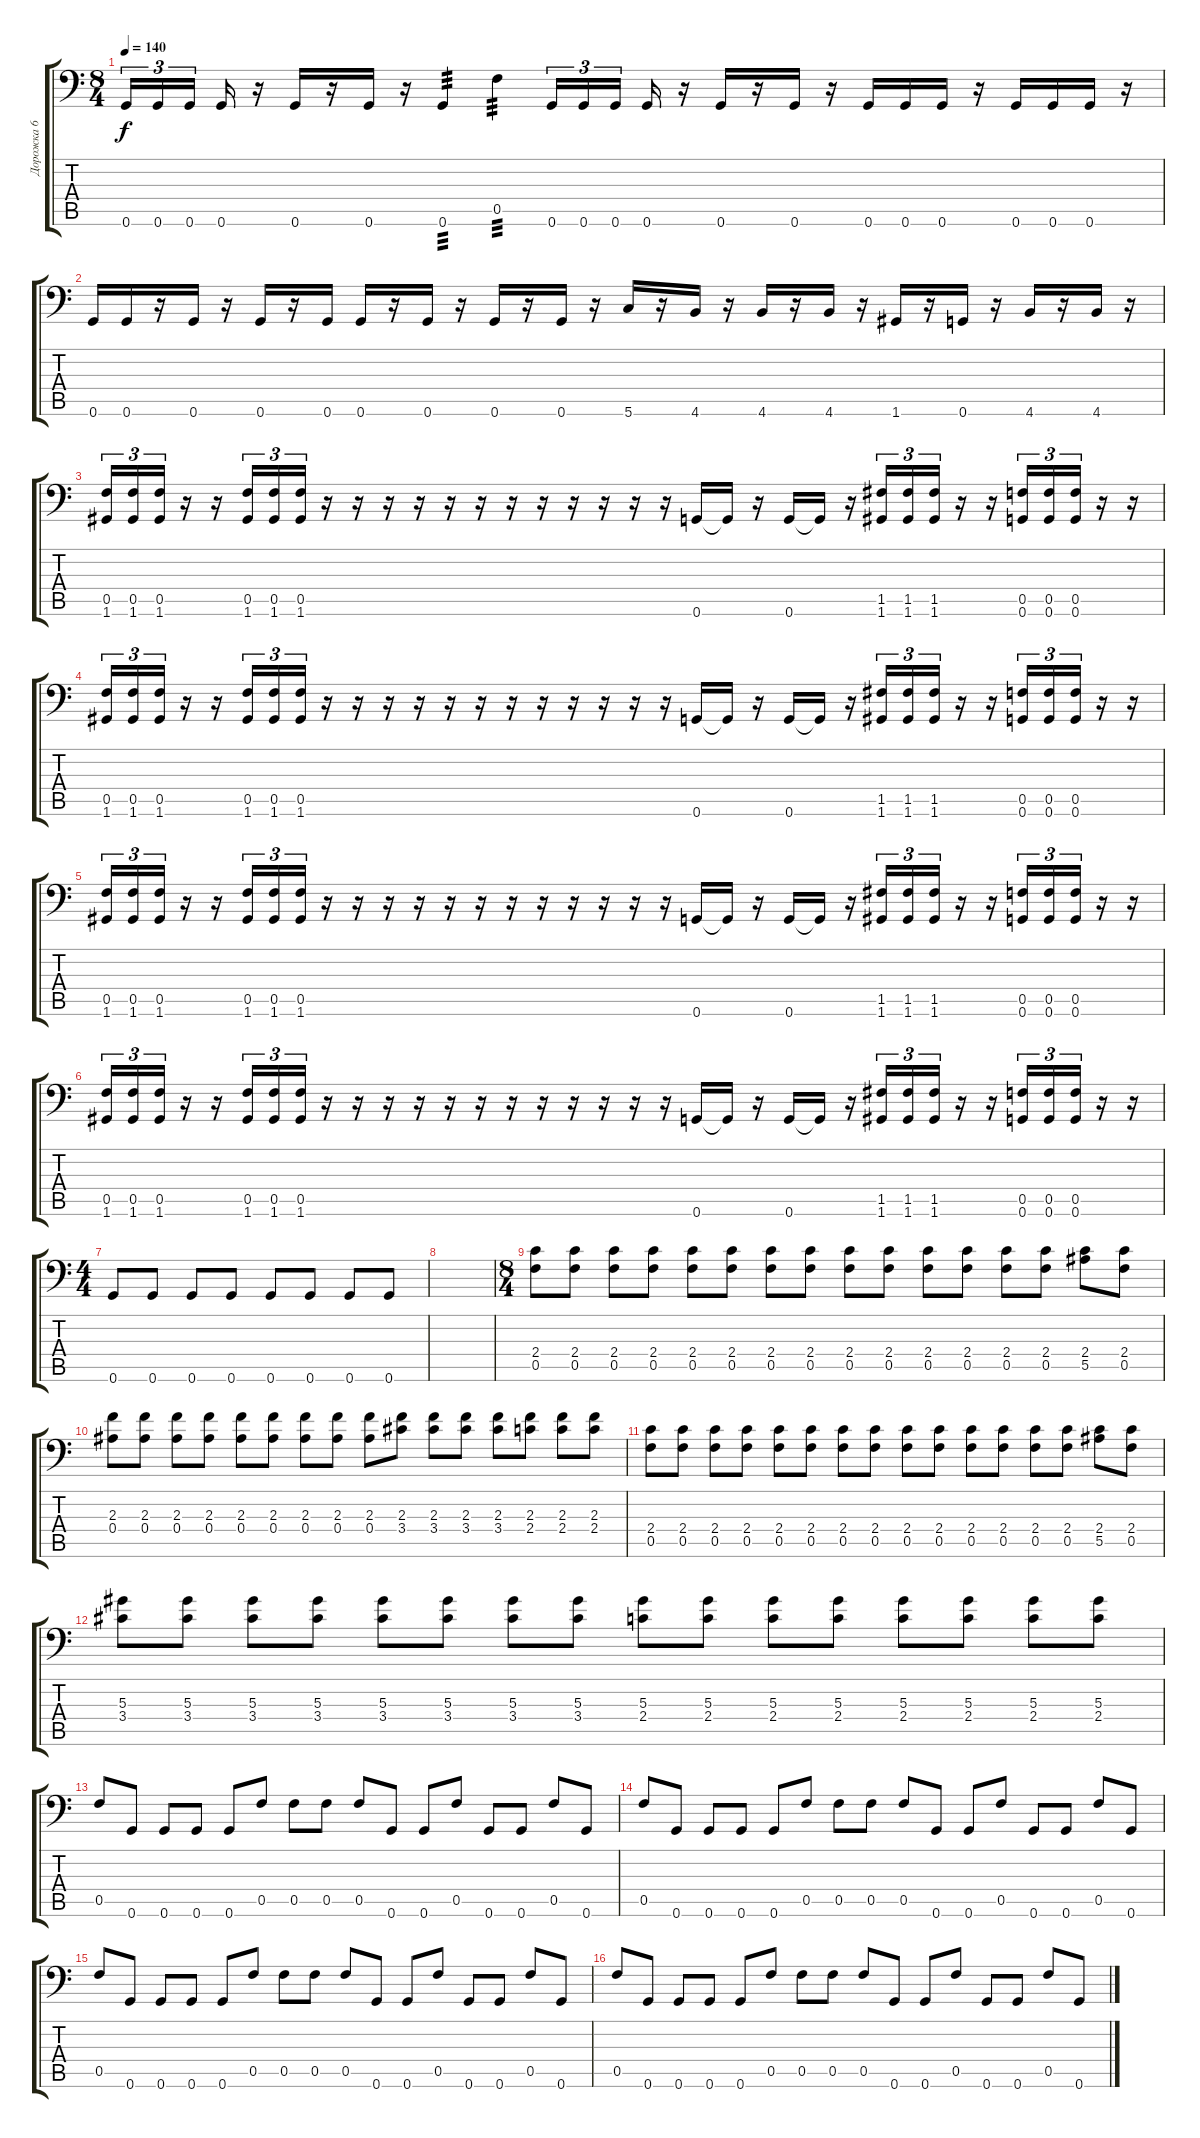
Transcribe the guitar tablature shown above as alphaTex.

\track ("Дорожка 6" "Дорожка 6") {instrument distortionguitar}
\staff {score tabs}
\tuning (C4 G3 Eb3 Bb2 F2 G1) {hide}
\ts (8 4)
\tempo 140
\clef f4
\ks c
0.6.16{tu (3 2) dy f} 0.6.16{tu (3 2)} 0.6.16{tu (3 2) beam splitsecondary} 0.6.16 r.16 0.6.16 r.16 0.6.16 r.16 0.6.4{tp 3} 0.5.4{tp 3} 0.6.16{tu (3 2)} 0.6.16{tu (3 2)} 0.6.16{tu (3 2) beam splitsecondary} 0.6.16 r.16 0.6.16 r.16 0.6.16 r.16 0.6.16 0.6.16 0.6.16 r.16 0.6.16 0.6.16 0.6.16 r.16 |
0.6.16 0.6.16 r.16 0.6.16 r.16 0.6.16 r.16 0.6.16 0.6.16 r.16 0.6.16 r.16 0.6.16 r.16 0.6.16 r.16 5.6.16 r.16 4.6.16 r.16 4.6.16 r.16 4.6.16 r.16 1.6.16 r.16 0.6.16 r.16 4.6.16 r.16 4.6.16 r.16 |
(0.5 1.6).16{tu (3 2)} (0.5 1.6).16{tu (3 2)} (0.5 1.6).16{tu (3 2)} r.16 r.16 (0.5 1.6).16{tu (3 2)} (0.5 1.6).16{tu (3 2)} (0.5 1.6).16{tu (3 2)} r.16 r.16 r.16 r.16 r.16 r.16 r.16 r.16 r.16 r.16 r.16 r.16 0.6.16 0.6{t}.16 r.16 0.6.16 0.6{t}.16 r.16 (1.5 1.6).16{tu (3 2)} (1.5 1.6).16{tu (3 2)} (1.5 1.6).16{tu (3 2)} r.16 r.16 (0.5 0.6).16{tu (3 2)} (0.5 0.6).16{tu (3 2)} (0.5 0.6).16{tu (3 2)} r.16 r.16 |
(0.5 1.6).16{tu (3 2)} (0.5 1.6).16{tu (3 2)} (0.5 1.6).16{tu (3 2)} r.16 r.16 (0.5 1.6).16{tu (3 2)} (0.5 1.6).16{tu (3 2)} (0.5 1.6).16{tu (3 2)} r.16 r.16 r.16 r.16 r.16 r.16 r.16 r.16 r.16 r.16 r.16 r.16 0.6.16 0.6{t}.16 r.16 0.6.16 0.6{t}.16 r.16 (1.5 1.6).16{tu (3 2)} (1.5 1.6).16{tu (3 2)} (1.5 1.6).16{tu (3 2)} r.16 r.16 (0.5 0.6).16{tu (3 2)} (0.5 0.6).16{tu (3 2)} (0.5 0.6).16{tu (3 2)} r.16 r.16 |
(0.5 1.6).16{tu (3 2)} (0.5 1.6).16{tu (3 2)} (0.5 1.6).16{tu (3 2)} r.16 r.16 (0.5 1.6).16{tu (3 2)} (0.5 1.6).16{tu (3 2)} (0.5 1.6).16{tu (3 2)} r.16 r.16 r.16 r.16 r.16 r.16 r.16 r.16 r.16 r.16 r.16 r.16 0.6.16 0.6{t}.16 r.16 0.6.16 0.6{t}.16 r.16 (1.5 1.6).16{tu (3 2)} (1.5 1.6).16{tu (3 2)} (1.5 1.6).16{tu (3 2)} r.16 r.16 (0.5 0.6).16{tu (3 2)} (0.5 0.6).16{tu (3 2)} (0.5 0.6).16{tu (3 2)} r.16 r.16 |
(0.5 1.6).16{tu (3 2)} (0.5 1.6).16{tu (3 2)} (0.5 1.6).16{tu (3 2)} r.16 r.16 (0.5 1.6).16{tu (3 2)} (0.5 1.6).16{tu (3 2)} (0.5 1.6).16{tu (3 2)} r.16 r.16 r.16 r.16 r.16 r.16 r.16 r.16 r.16 r.16 r.16 r.16 0.6.16 0.6{t}.16 r.16 0.6.16 0.6{t}.16 r.16 (1.5 1.6).16{tu (3 2)} (1.5 1.6).16{tu (3 2)} (1.5 1.6).16{tu (3 2)} r.16 r.16 (0.5 0.6).16{tu (3 2)} (0.5 0.6).16{tu (3 2)} (0.5 0.6).16{tu (3 2)} r.16 r.16 |
\ts (4 4)
0.6.8 0.6.8 0.6.8 0.6.8 0.6.8 0.6.8 0.6.8 0.6.8 |
|
\ts (8 4)
(2.4 0.5).8 (2.4 0.5).8 (2.4 0.5).8 (2.4 0.5).8 (2.4 0.5).8 (2.4 0.5).8 (2.4 0.5).8 (2.4 0.5).8 (2.4 0.5).8 (2.4 0.5).8 (2.4 0.5).8 (2.4 0.5).8 (2.4 0.5).8 (2.4 0.5).8 (2.4 5.5).8 (2.4 0.5).8 |
(2.3 0.4).8 (2.3 0.4).8 (2.3 0.4).8 (2.3 0.4).8 (2.3 0.4).8 (2.3 0.4).8 (2.3 0.4).8 (2.3 0.4).8 (2.3 0.4).8 (2.3 3.4).8 (2.3 3.4).8 (2.3 3.4).8 (2.3 3.4).8 (2.3 2.4).8 (2.3 2.4).8 (2.3 2.4).8 |
(2.4 0.5).8 (2.4 0.5).8 (2.4 0.5).8 (2.4 0.5).8 (2.4 0.5).8 (2.4 0.5).8 (2.4 0.5).8 (2.4 0.5).8 (2.4 0.5).8 (2.4 0.5).8 (2.4 0.5).8 (2.4 0.5).8 (2.4 0.5).8 (2.4 0.5).8 (2.4 5.5).8 (2.4 0.5).8 |
(5.3 3.4).8 (5.3 3.4).8 (5.3 3.4).8 (5.3 3.4).8 (5.3 3.4).8 (5.3 3.4).8 (5.3 3.4).8 (5.3 3.4).8 (5.3 2.4).8 (5.3 2.4).8 (5.3 2.4).8 (5.3 2.4).8 (5.3 2.4).8 (5.3 2.4).8 (5.3 2.4).8 (5.3 2.4).8 |
0.5.8 0.6.8 0.6.8 0.6.8 0.6.8 0.5.8 0.5.8 0.5.8 0.5.8 0.6.8 0.6.8 0.5.8 0.6.8 0.6.8 0.5.8 0.6.8 |
0.5.8 0.6.8 0.6.8 0.6.8 0.6.8 0.5.8 0.5.8 0.5.8 0.5.8 0.6.8 0.6.8 0.5.8 0.6.8 0.6.8 0.5.8 0.6.8 |
0.5.8 0.6.8 0.6.8 0.6.8 0.6.8 0.5.8 0.5.8 0.5.8 0.5.8 0.6.8 0.6.8 0.5.8 0.6.8 0.6.8 0.5.8 0.6.8 |
0.5.8 0.6.8 0.6.8 0.6.8 0.6.8 0.5.8 0.5.8 0.5.8 0.5.8 0.6.8 0.6.8 0.5.8 0.6.8 0.6.8 0.5.8 0.6.8
